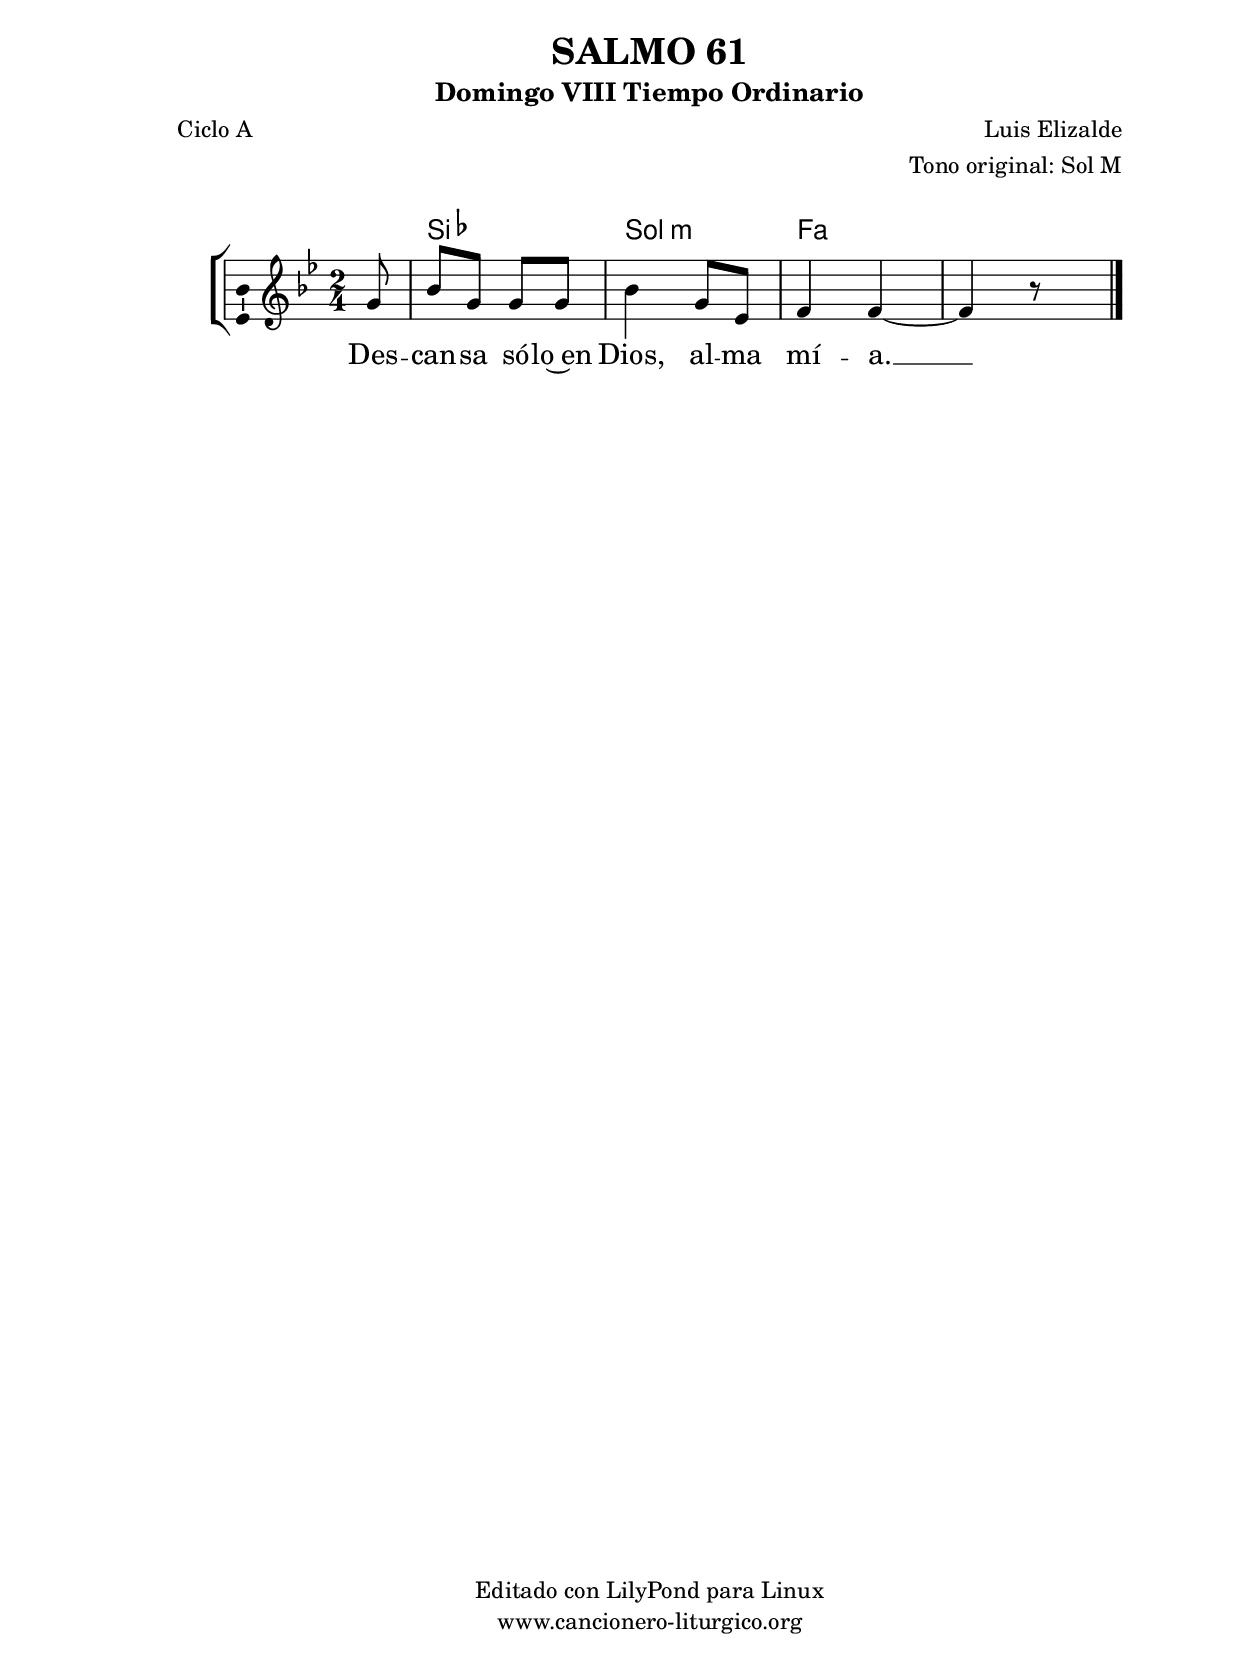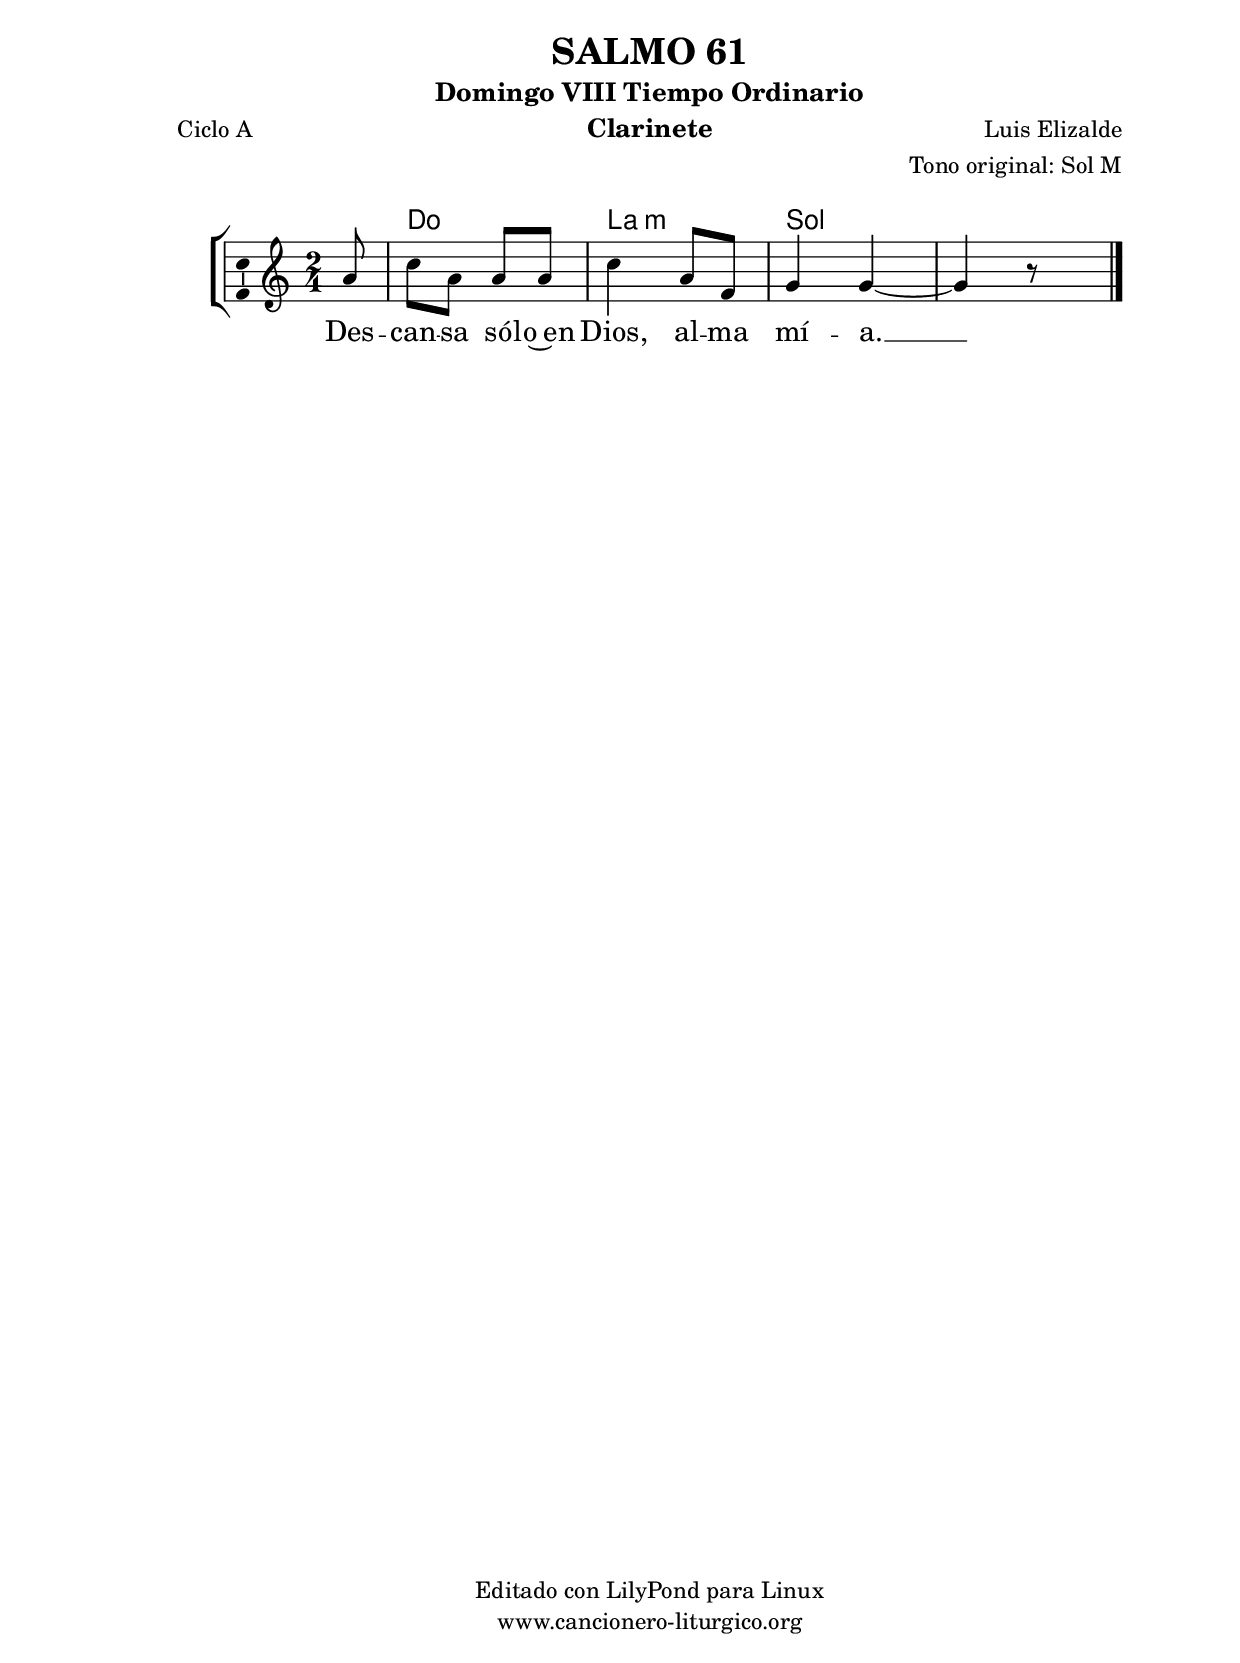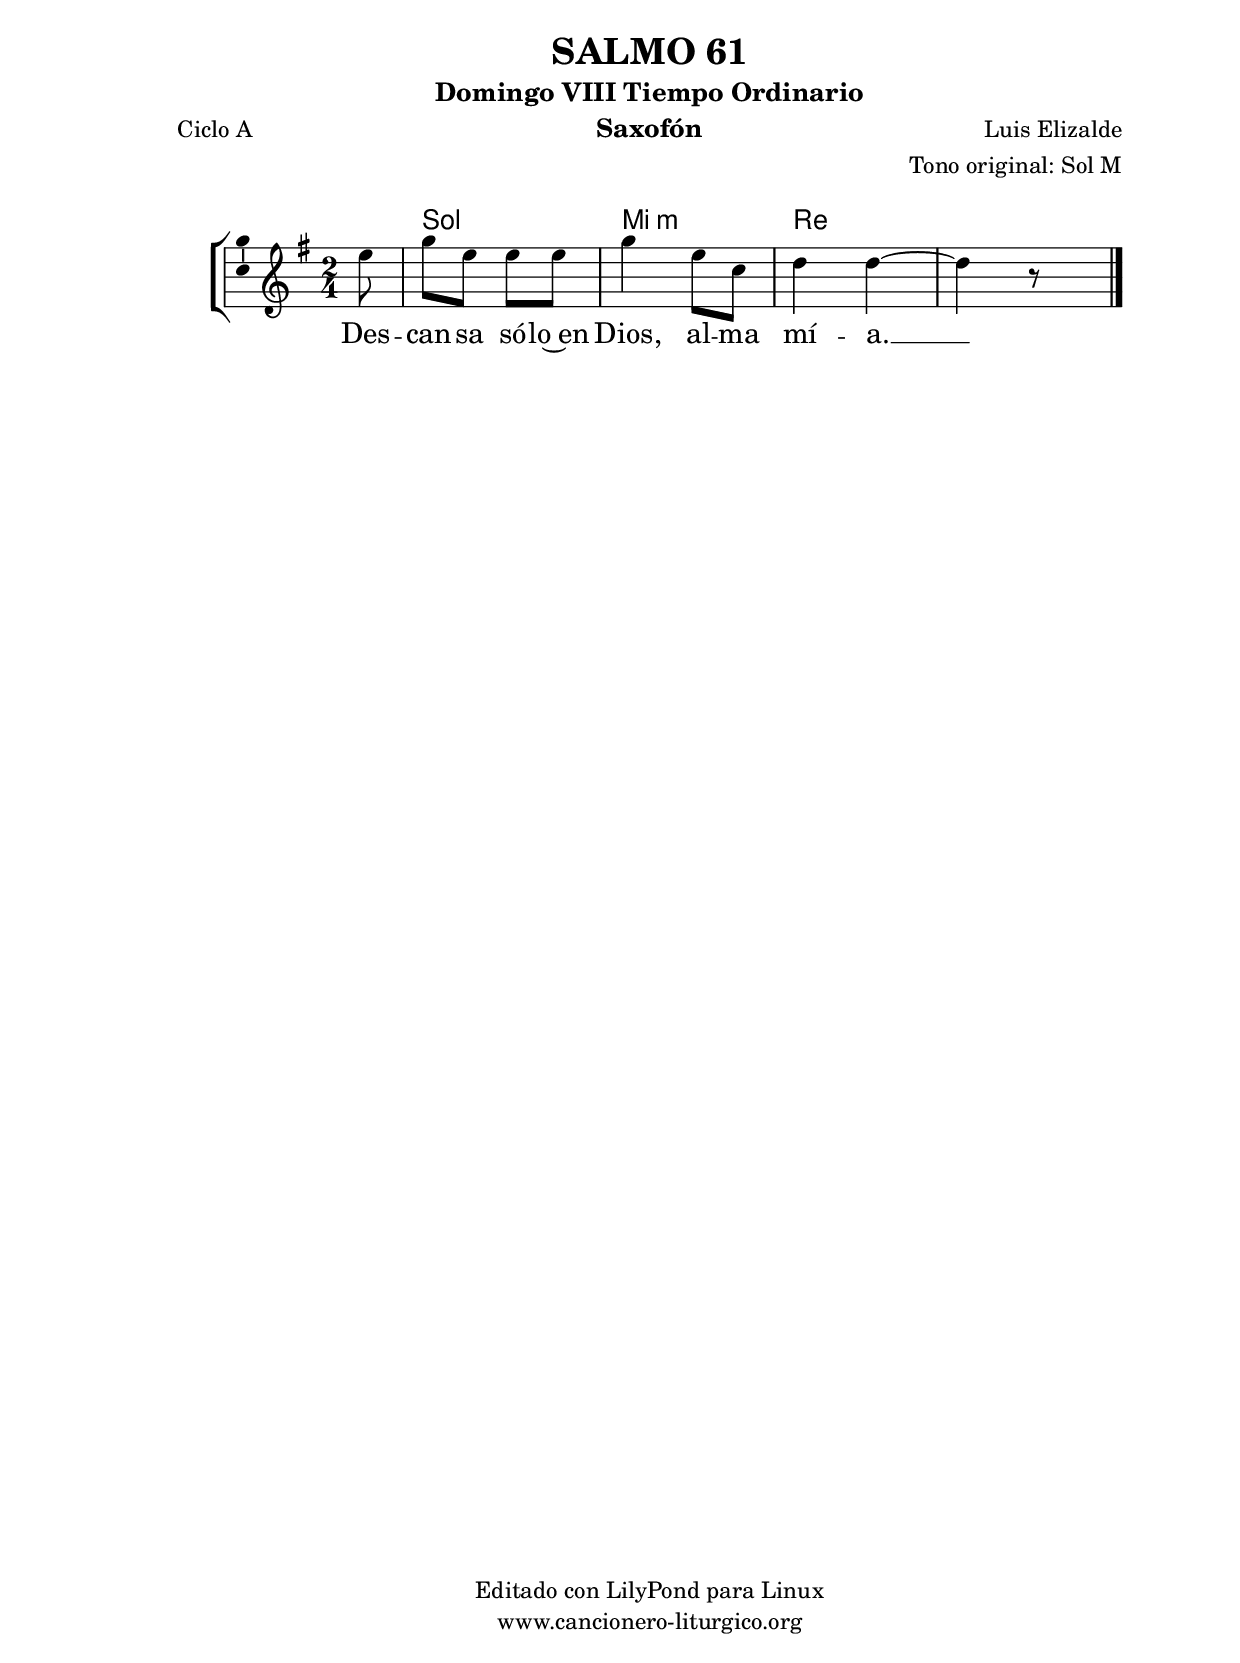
%
%para convertir .midi en .wav:
%timidity filename.midi -Ow -o finename.wav
%
%
%Para convertir de .wav a .mp3:
%lame -h -m j filename.wav
%
%
%para escuchar el midi:
%timidity nombrefichero.midi
%


%versión de lilypond para la que se ha escrito esta partitura:
\version "2.16.0"

	%Tamaño papel
	#(set-default-paper-size "a4")
	%Tamaño partitura
	#(set-global-staff-size 20)
	%No responde al pulsar sobre una nota
	#(ly:set-option 'point-and-click #f)

%parámetros del encabezamiento:
\header {
	title = "SALMO 61"
	subtitle = "Domingo VIII Tiempo Ordinario"
	composer = "Luis Elizalde"
	poet = "Ciclo A"
	meter = ""
	arranger = "Tono original: Sol M"
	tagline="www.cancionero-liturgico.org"
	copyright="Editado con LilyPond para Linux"
	tiempo = "Ordinario"
	usos = "Salmo"
	letra = "Descansa sólo en Dios, alma mía."
	}

%parámetros asociados al papel:
\paper  {
	oddHeaderMarkup = \markup {\fill-line { \on-the-fly #not-first-page \fromproperty #'header:title \on-the-fly #not-first-page \fromproperty #'header:composer }}
	evenHeaderMarkup = \markup {\fill-line { \fromproperty #'header:composer \fromproperty #'header:title }}
	#(set-paper-size "a4")
	print-page-number = ##f
	first-page-number = 1
	print-first-page-number = ##f
%	head-separation = 3.0 \cm
	top-margin = 2.0 \cm
	bottom-margin = 0.5\cm
%%%	bottom-margin = -1.0\cm
	left-margin = 3.0 \cm
	line-width = 16.0 \cm 
	indent = 8\mm
	interscoreline = 2.\mm
	between-system-space = 15\mm
%	para que las partituras no llenen la hoja:
	ragged-bottom = ##t
%	idem para la última hoja:
	ragged-last-bottom = ##f
%	para que las partituras llenen el ancho del papel:
	ragged-last = ##f
	after-title-space = 2.5 \cm
%page-count=1
%system-count=8

	%Flexible Vertical Spacing
%	markup-markup-spacing =
%	#'((basic-distance . 15) (minimum-distance . 15) (padding . 3))
	markup-system-spacing =
	#'((basic-distance . 15) (minimum-distance . 15) (padding . 3))
	system-system-spacing =
	#'((basic-distance . 15) (minimum-distance . 15) (padding . 3))
	score-system-spacing =
	#'((basic-distance . 15) (minimum-distance . 15) (padding . 5))
%	top-system-spacing = % header
%	#'((basic-distance . 8) (minimum-distance . 0) (padding . 3))
%	top-markup-spacing =
%	#'((basic-distance . 20) (minimum-distance . 20) (padding . 3))
	last-bottom-spacing = % footer
	#'((basic-distance . 5) (minimum-distance . 5) (padding . 3))
%	score-markup-spacing =
%	#'((basic-distance . 16) (minimum-distance . 13) (padding . 3))

	}


%parámetros que afectan a toda la partitura:
global =  {
	%clave de sol (G):
	\clef G
	%armadura:
	\transpose g bes
	\key g \major
	\tempo 4=80
	\set Score.tempoHideNote = ##t
	}


acordes = {
	\italianChords
	\chordmode {
	\transpose g bes
{

s8
g2 e:m d s

	}
	}
}

melodia = 
	\transpose g bes
{
	\relative c'{
	\time 2/4

\partial8 e8
g8 e e e
g4 e8 c
d4 d~
d4 r8 s8

	\bar "|."
	}
	}


texto = \lyricmode {
Des -- can -- sa só -- lo~en Dios, al -- ma mí -- a. __
	}


acordesStaff = \context ChordNames = acordesStaff <<
	\set chordChanges = ##t
	\acordes
	>>


vozStaff = \context Voice = vozStaff
\with {\consists "Ambitus_engraver"}
<<
%	\set Staff.instrumentName = ""
%	\set Staff.shortInstrumentName = ""
%	\set Staff.midiInstrument = #"clarinet"
%	\set Staff.midiInstrument = #"cello"
%	\set Staff.midiInstrument = #"flute"
	\set Staff.midiInstrument = #"electric guitar (jazz)"
%	\set Staff.midiInstrument = #"english horn"
%	\set Staff.midiInstrument = #"violin"
%	\set Staff.midiInstrument = #"glockenspiel"
	\set Staff.midiMinimumVolume = #0.7
	\set Staff.midiMaximumVolume = #0.9
	\global
	\melodia
	>>


textoStaff = \context Lyrics = textoStaff <<
	\lyricsto vozStaff \texto
	>>

\book {
	\score {
		\context ChoirStaff {
			\override StaffGroup.SystemStartBracket #'collapse-height = #1
			\override Score.SystemStartBar #'collapse-height = #1
			<<
			\acordesStaff
			\vozStaff
			\textoStaff
			>>
			}
		\layout {
	    		\context {
				\Lyrics
				\override LyricText #'font-size = #2
				}
	   		 \context {
				\Score
				%fontSize = #3
				\override StaffSymbol #'staff-space = #(magstep +3)
				%\override Beam #'thickness = #0.55
				%\override SpacingSpanner #'spacing-increment = #1.0
				%\override Slur #'height-limit = #1.5
				}
			}
		}
	\score {
		\unfoldRepeats
		\context ChoirStaff {
			<<
			\acordesStaff
			\vozStaff
			>>
			}
		\midi {
	  		\context {
	  			\Score
				tempoWholesPerMinute = #(ly:make-moment 70 4)
				}
			}
		}
	}

%Partitura para clarinete
#(define output-suffix "C")
\book {
	\header{
		instrument = "Clarinete"
		}
	\score {
		\context ChoirStaff {
			\override StaffGroup.SystemStartBracket #'collapse-height = #1
			\override Score.SystemStartBar #'collapse-height = #1
\transpose c d
			<<
			\acordesStaff
			\vozStaff
			\textoStaff
			>>
			}
		\layout {
	    		\context {
				\Lyrics
				\override LyricText #'font-size = #2
				}
	   		 \context {
				\Score
				%fontSize = #3
				\override StaffSymbol #'staff-space = #(magstep +3)
				%\override Beam #'thickness = #0.55
				%\override SpacingSpanner #'spacing-increment = #1.0
				%\override Slur #'height-limit = #1.5
				}
			}
		}
	}

%Partitura para saxofón
#(define output-suffix "S")
\book {
	\header{
		instrument = "Saxofón"
		}
	\score {
		\context ChoirStaff {
			\override StaffGroup.SystemStartBracket #'collapse-height = #1
			\override Score.SystemStartBar #'collapse-height = #1
\transpose c a
			<<
			\acordesStaff
			\vozStaff
			\textoStaff
			>>
			}
		\layout {
	    		\context {
				\Lyrics
				\override LyricText #'font-size = #2
				}
	   		 \context {
				\Score
				%fontSize = #3
				\override StaffSymbol #'staff-space = #(magstep +3)
				%\override Beam #'thickness = #0.55
				%\override SpacingSpanner #'spacing-increment = #1.0
				%\override Slur #'height-limit = #1.5
				}
			}
		}
	}

